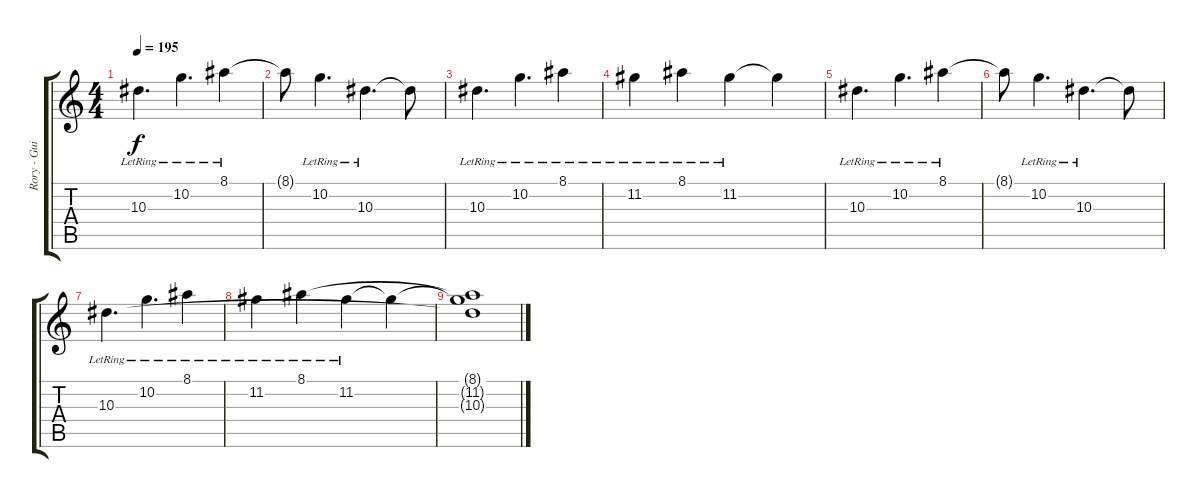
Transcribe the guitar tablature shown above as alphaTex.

\track ("Rory - Guitar" "Rory - Gui") {instrument distortionguitar}
\staff {score tabs}
\tuning (D4 A3 F3 C3 G2 C2) {hide}
\ts (4 4)
\tempo 195
\clef g2
\ks c
10.3{lr}.4{d dy f} 10.2{lr}.4{d} 8.1{lr}.4 |
8.1{t}.8 10.2{lr}.4{d} 10.3{lr}.4{d} 10.3{t}.8 |
10.3{lr}.4{d} 10.2{lr}.4{d} 8.1{lr}.4 |
11.2{lr}.4 8.1{lr}.4 11.2{lr}.4 11.2{t}.4 |
10.3{lr}.4{d} 10.2{lr}.4{d} 8.1{lr}.4 |
8.1{t}.8 10.2{lr}.4{d} 10.3{lr}.4{d} 10.3{t}.8 |
10.3{lr}.4{d} 10.2{lr}.4{d} 8.1{lr}.4 |
11.2{lr}.4 8.1{lr}.4 11.2{lr}.4 11.2{t}.4 |
(8.1{t} 11.2{t} 10.3{t}).1
